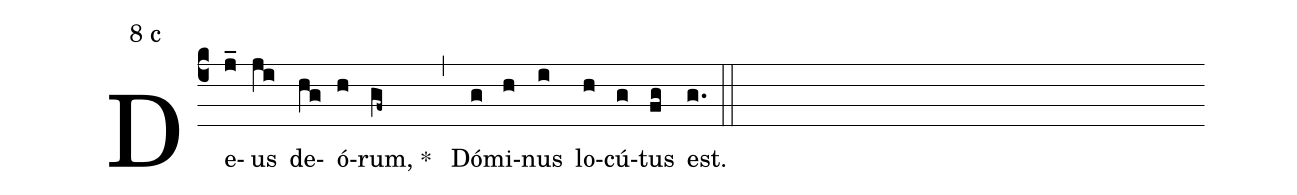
mode:8 c;
%%
(c4) De(j_)us(ji) de(hg)ó(h)rum,(gf~) *()(,) Dó(g)mi(h)nus(i) lo(h)cú(g)tus(fg) est.(g.) (::)
